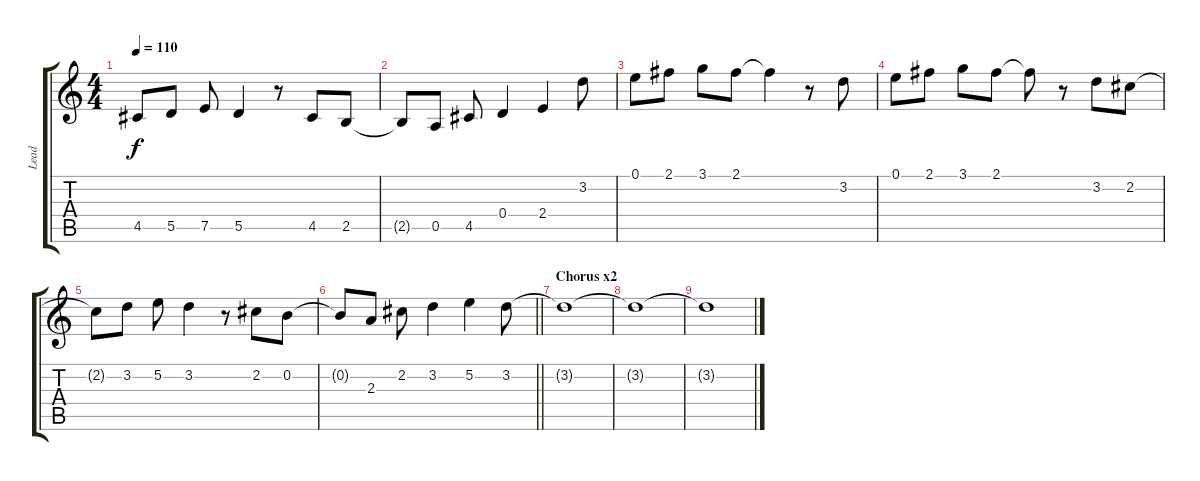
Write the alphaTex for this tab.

\track ("Lead" "Lead") {instrument overdrivenguitar}
\staff {score tabs}
\tuning (E4 B3 G3 D3 A2 E2) {hide}
\ts (4 4)
\tempo 110
\clef g2
\ks c
4.5{t}.8{dy f} 5.5.8 7.5.8 5.5.4 r.8 4.5.8 2.5.8 |
2.5{t}.8 0.5.8 4.5.8 0.4.4 2.4.4 3.2.8 |
0.1.8 2.1.8 3.1.8 2.1.8 2.1{t}.4 r.8 3.2.8 |
0.1.8 2.1.8 3.1.8 2.1.8 2.1{t}.8 r.8 3.2.8 2.2.8 |
2.2{t}.8 3.2.8 5.2.8 3.2.4 r.8 2.2.8 0.2.8 |
\barLineRight lightlight
0.2{t}.8 2.3.8 2.2.8 3.2.4 5.2.4 3.2.8 |
\section ("" "Chorus x2")
3.2{t}.1 |
3.2{t}.1 |
3.2{t}.1
